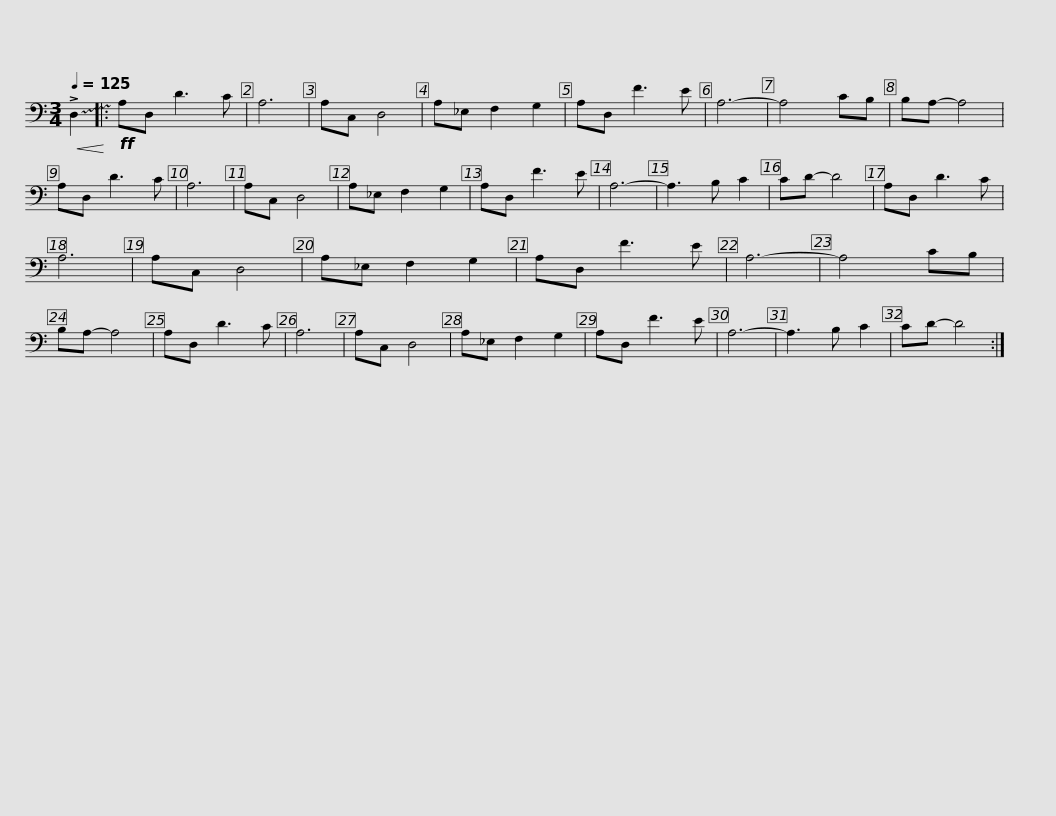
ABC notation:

X:1
L:1/8
Q:1/4=125
M:3/4
I:linebreak $
K:C
V:1 bass
V:1
!<(! !~(!!>!D,2!<)! |:!ff! !~)!A,D, D3 C | A,6 | A,C, D,4 | A,_E, F,2 G,2 |$ %5
 A,D, F3 E | A,6- | A,4 CB, | B,A,- A,4 |$ A,D, D3 C | %10
 A,6 | A,C, D,4 | A,_E, F,2 G,2 |$ A,D, F3 E | A,6- | %15
 A,3 B, C2 | CD- D4 |$ A,D, D3 C | A,6 | A,C, D,4 | %20
 A,_E, F,2 G,2 |$ A,D, F3 E | A,6- | A,4 CB, | B,A,- A,4 |$ %25
 A,D, D3 C | A,6 | A,C, D,4 | A,_E, F,2 G,2 |$ A,D, F3 E | %30
 A,6- | A,3 B, C2 | CD- D4 :| %33
